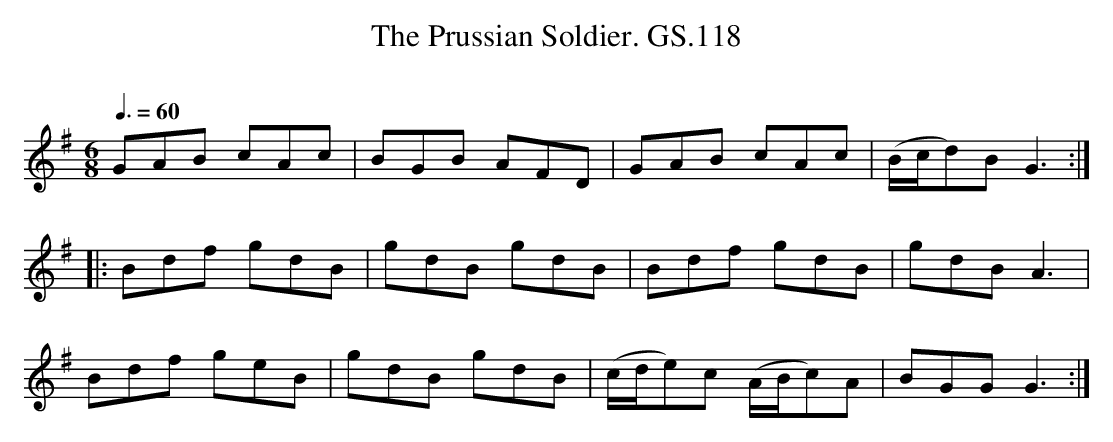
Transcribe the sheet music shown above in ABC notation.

X:1
T:Prussian Soldier. GS.118, The
M:6/8
L:1/8
Q:3/8=60
O:
K:G major
GAB cAc | BGB AFD | GAB cAc | (B/c/d)B G3 :|
|:Bdf gdB | gdB gdB | Bdf gdB | gdB A3 |
Bdf geB | gdB gdB |(c/d/e)c (A/B/c)A | BGG G3 :|
